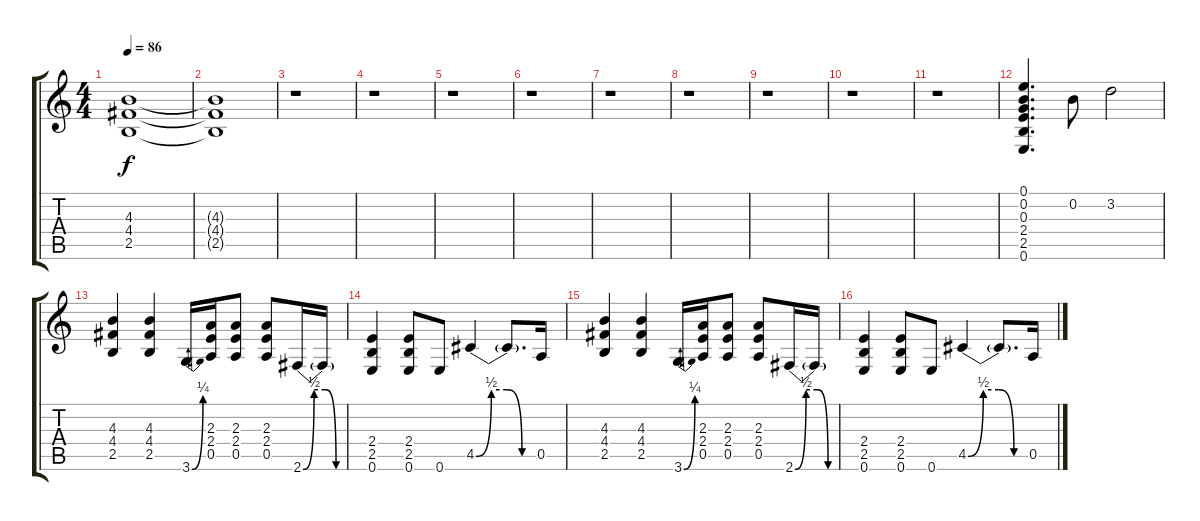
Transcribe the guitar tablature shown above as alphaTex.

\track "" {instrument distortionguitar}
\staff {score tabs}
\tuning (E4 B3 G3 D3 A2 E2) {hide}
\ts (4 4)
\tempo 86
\clef g2
\ks c
(4.3 4.4 2.5).1{dy f volume 0} |
(4.3{t} 4.4{t} 2.5{t}).1 |
r.1 |
r.1 |
r.1 |
r.1 |
r.1 |
r.1 |
r.1 |
r.1 |
r.1 |
(0.1 0.2 0.3 2.4 2.5 0.6).4{d volume 13} 0.2.8 3.2.2 |
(4.3 4.4 2.5).4 (4.3 4.4 2.5).4 3.6{be (bend 0 0 60 1)}.16 (2.3 2.4 0.5).16 (2.3 2.4 0.5).8 (2.3 2.4 0.5).8 2.6{be (custom 0 0 15 2 30 2 45 0 60 0)}.16 2.6{t}.16 |
(2.4 2.5 0.6).4 (2.4 2.5 0.6).8 0.6.8 4.5{be (custom 0 0 15 2 30 2 45 0 60 0)}.4 4.5{t}.8{d} 0.5.16 |
(4.3 4.4 2.5).4 (4.3 4.4 2.5).4 3.6{be (bend 0 0 60 1)}.16 (2.3 2.4 0.5).16 (2.3 2.4 0.5).8 (2.3 2.4 0.5).8 2.6{be (custom 0 0 15 2 30 2 45 0 60 0)}.16 2.6{t}.16 |
(2.4 2.5 0.6).4 (2.4 2.5 0.6).8 0.6.8 4.5{be (custom 0 0 15 2 30 2 45 0 60 0)}.4 4.5{t}.8{d} 0.5.16
